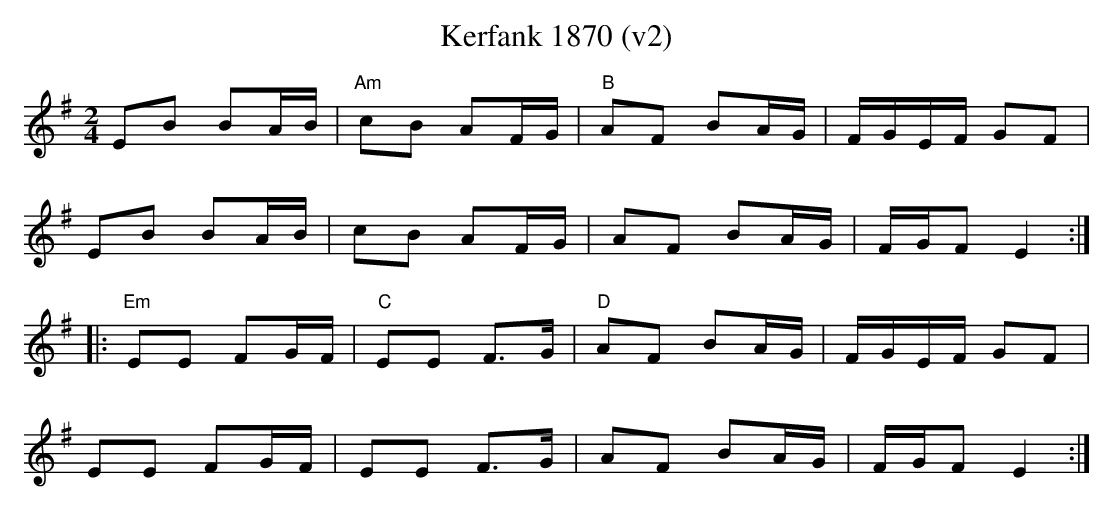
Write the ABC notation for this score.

X:1
T:Kerfank 1870 (v2)
M:2/4
L:1/16
K:Em
E2B2 B2AB|"Am"c2B2 A2FG|"B"A2F2 B2AG| FGEF G2F2|
E2B2 B2AB|c2B2 A2FG|A2F2 B2AG| FGF2 E4:|
|: "Em"E2E2 F2GF | "C"E2E2 F3G| "D"A2F2 B2AG| FGEF G2F2|
E2E2 F2GF | E2E2 F3G| A2F2 B2AG| FGF2E4:|
